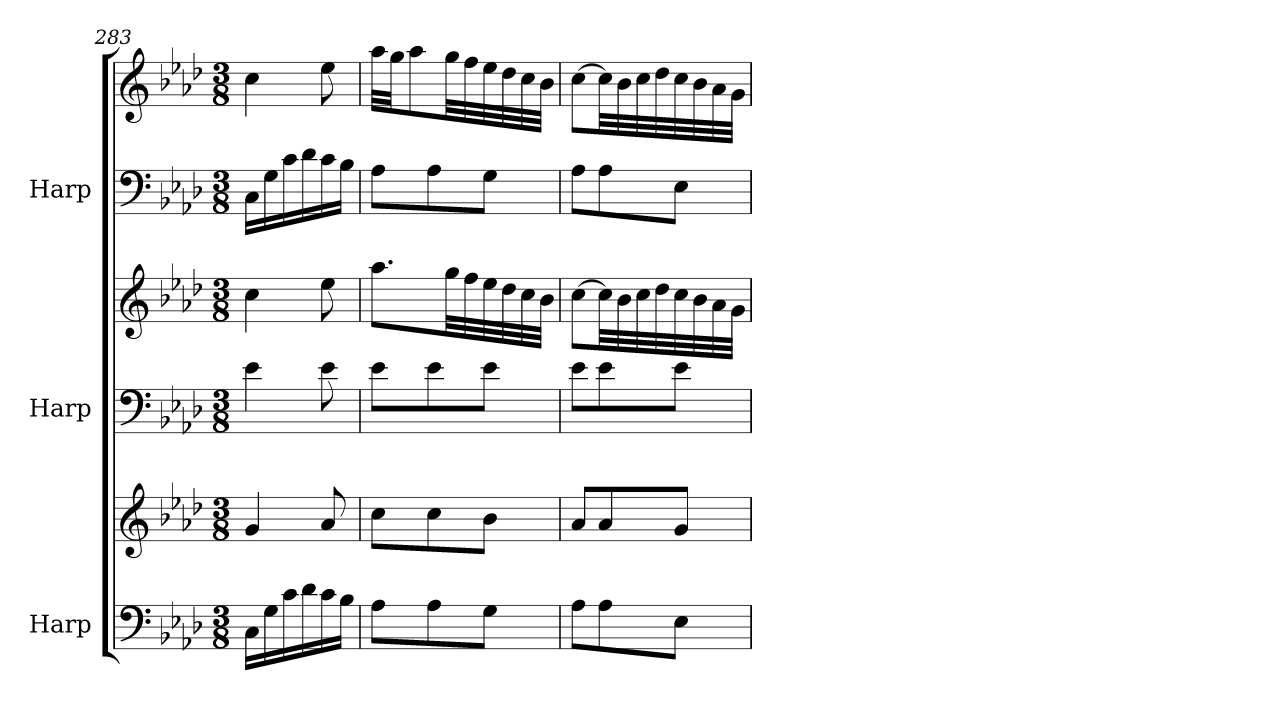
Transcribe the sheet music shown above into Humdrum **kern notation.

**kern	**kern	**kern	**kern	**kern	**kern
*part3	*part3	*part2	*part2	*part1	*part1
*staff6	*staff5	*staff4	*staff3	*staff2	*staff1
*I"Harp	*	*I"Harp	*	*I"Harp	*
*I'Hp	*	*I'Hp	*	*I'Hp	*
*clefF4	*clefG2	*clefF4	*clefG2	*clefF4	*clefG2
*k[b-e-a-d-]	*k[b-e-a-d-]	*k[b-e-a-d-]	*k[b-e-a-d-]	*k[b-e-a-d-]	*k[b-e-a-d-]
*M3/8	*M3/8	*M3/8	*M3/8	*M3/8	*M3/8
=283	=283	=283	=283	=283	=283
16C\LL	4g/	4e-\	4cc\	16C\LL	4cc\
16G\	.	.	.	16G\	.
16c\	.	.	.	16c\	.
16d-\	.	.	.	16d-\	.
16c\	8a-/	8e-\	8ee-\	16c\	8ee-\
16B-\JJ	.	.	.	16B-\JJ	.
=284	=284	=284	=284	=284	=284
8A-\L	8cc\L	8e-\L	8.aa-\L	8A-\L	32aa-\LLL
.	.	.	.	.	32gg\JJ
.	.	.	.	.	8aa-\
8A-\	8cc\	8e-\	.	8A-\	.
.	.	.	32gg\LL	.	32gg\LL
.	.	.	32ff\	.	32ff\
8G\J	8b-\J	8e-\J	32ee-\	8G\J	32ee-\
.	.	.	32dd-\	.	32dd-\
.	.	.	32cc\	.	32cc\
.	.	.	32b-\JJJ	.	32b-\JJJ
!!LO:LB:g=z
=285	=285	=285	=285	=285	=285
8A-\L	8a-/L	8e-\L	[8cc\L	8A-\L	[8cc\L
8A-\	8a-/	8e-\	32cc\LL]	8A-\	32cc\LL]
.	.	.	32b-\	.	32b-\
.	.	.	32cc\	.	32cc\
.	.	.	32dd-\	.	32dd-\
8E-\J	8g/J	8e-\J	32cc\	8E-\J	32cc\
.	.	.	32b-\	.	32b-\
.	.	.	32a-\	.	32a-\
.	.	.	32g\JJJ	.	32g\JJJ
=	=	=	=	=	=
*-	*-	*-	*-	*-	*-
